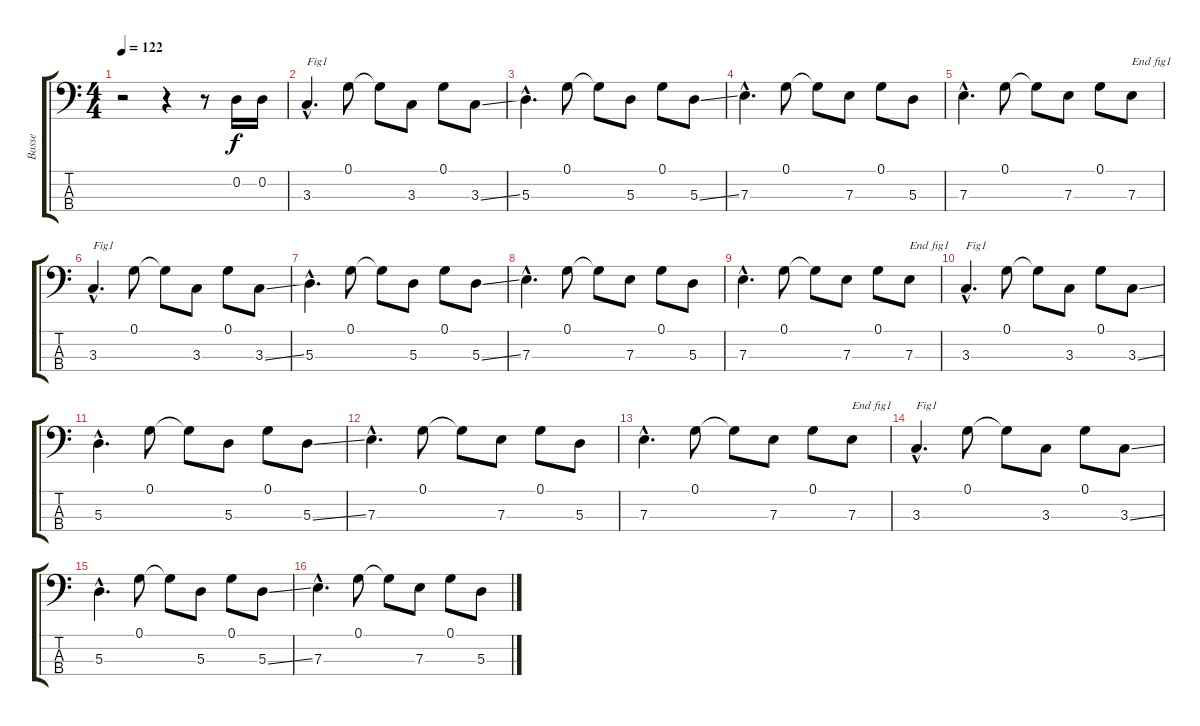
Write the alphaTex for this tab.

\track ("Basse" "Basse") {instrument electricbassfinger}
\staff {score tabs}
\tuning (G2 D2 A1 E1) {hide}
\ts (4 4)
\tempo 122
\clef f4
\ks c
r.2{dy f instrument electricbassfinger} r.4 r.8 0.2.16 0.2.16 |
3.3{hac}.4{d txt "Fig1"} 0.1.8 0.1{t}.8 3.3.8 0.1.8 3.3{ss}.8 |
5.3{hac}.4{d} 0.1.8 0.1{t}.8 5.3.8 0.1.8 5.3{ss}.8 |
7.3{hac}.4{d} 0.1.8 0.1{t}.8 7.3.8 0.1.8 5.3.8 |
7.3{hac}.4{d} 0.1.8 0.1{t}.8 7.3.8 0.1.8 7.3.8{txt "End fig1"} |
3.3{hac}.4{d txt "Fig1"} 0.1.8 0.1{t}.8 3.3.8 0.1.8 3.3{ss}.8 |
5.3{hac}.4{d} 0.1.8 0.1{t}.8 5.3.8 0.1.8 5.3{ss}.8 |
7.3{hac}.4{d} 0.1.8 0.1{t}.8 7.3.8 0.1.8 5.3.8 |
7.3{hac}.4{d} 0.1.8 0.1{t}.8 7.3.8 0.1.8 7.3.8{txt "End fig1"} |
3.3{hac}.4{d txt "Fig1"} 0.1.8 0.1{t}.8 3.3.8 0.1.8 3.3{ss}.8 |
5.3{hac}.4{d} 0.1.8 0.1{t}.8 5.3.8 0.1.8 5.3{ss}.8 |
7.3{hac}.4{d} 0.1.8 0.1{t}.8 7.3.8 0.1.8 5.3.8 |
7.3{hac}.4{d} 0.1.8 0.1{t}.8 7.3.8 0.1.8 7.3.8{txt "End fig1"} |
3.3{hac}.4{d txt "Fig1"} 0.1.8 0.1{t}.8 3.3.8 0.1.8 3.3{ss}.8 |
5.3{hac}.4{d} 0.1.8 0.1{t}.8 5.3.8 0.1.8 5.3{ss}.8 |
7.3{hac}.4{d} 0.1.8 0.1{t}.8 7.3.8 0.1.8 5.3.8
